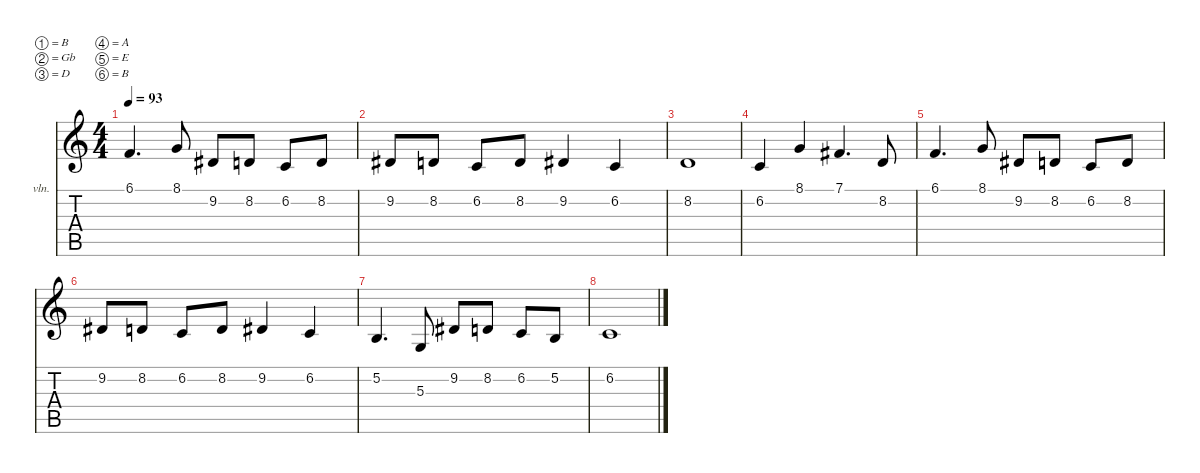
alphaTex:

\defaultSystemsLayout 4
\hideDynamics
\bracketExtendMode nobrackets
\firstSystemTrackNameOrientation horizontal
\otherSystemsTrackNameOrientation horizontal
\track ("Vocals" "vln.") {solo instrument synthstrings1}
\staff {score tabs}
\tuning (B3 Gb3 D3 A2 E2 B1)
\ts (4 4)
\scale
0.968253
\tempo 93
\accidentals auto
\clef g2
\ottava regular
\simile none
\ks c
6.1.4{d dy f beam Up} 8.1.8{beam Up} 9.2{acc #}.8{beam Up} 8.2.8{beam Up} 6.2.8{beam Up} 8.2.8{beam Up} |
\scale
0.968253 9.2{acc #}.8{beam Up} 8.2.8{beam Up} 6.2.8{beam Up} 8.2.8{beam Up} 9.2{acc #}.4{beam Up} 6.2.4{beam Up} |
\scale
0.968253 8.2.1{beam Up} |
\scale
1.09524 6.2.4{beam Up} 8.1.4{beam Up} 7.1{acc #}.4{d beam Up} 8.2.8{beam Up} |
\scale
0.968253 6.1.4{d beam Up} 8.1.8{beam Up} 9.2{acc #}.8{beam Up} 8.2.8{beam Up} 6.2.8{beam Up} 8.2.8{beam Up} |
\scale
0.968253 9.2{acc #}.8{beam Up} 8.2.8{beam Up} 6.2.8{beam Up} 8.2.8{beam Up} 9.2{acc #}.4{beam Up} 6.2.4{beam Up} |
\scale
0.968253 5.2.4{d beam Up} 5.3.8{beam Up} 9.2{acc #}.8{beam Up} 8.2.8{beam Up} 6.2.8{beam Up} 5.2.8{beam Up} |
6.2.1{beam Up}
